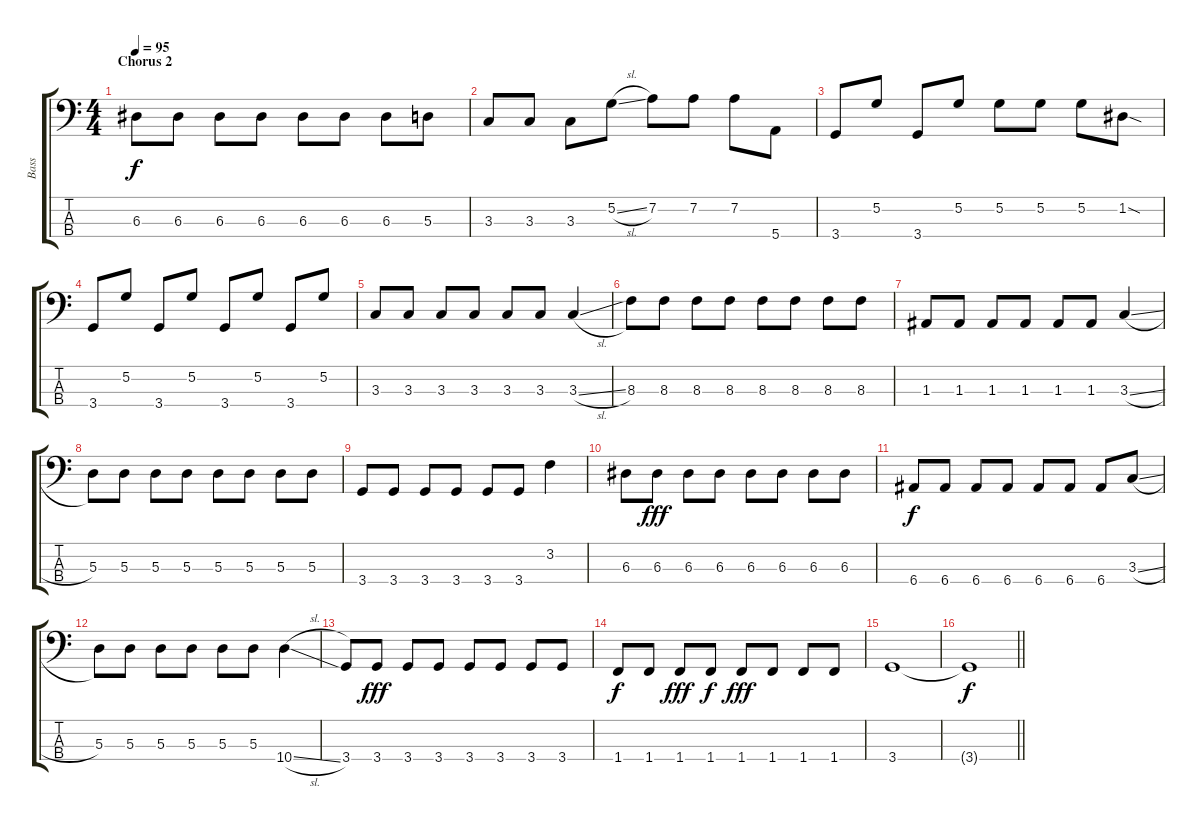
\track ("Bass" "Bass") {instrument electricbassfinger}
\staff {score tabs}
\tuning (G2 D2 A1 E1) {hide}
\ts (4 4)
\section ("" "Chorus 2")
\tempo 95
\clef f4
\ks c
6.3.8{dy f} 6.3.8 6.3.8 6.3.8 6.3.8 6.3.8 6.3.8 5.3.8 |
3.3.8 3.3.8 3.3.8 5.2{sl}.8 7.2.8 7.2.8 7.2.8 5.4.8 |
3.4.8 5.2.8 3.4.8 5.2.8 5.2.8 5.2.8 5.2.8 1.2{sod}.8 |
3.4.8 5.2.8 3.4.8 5.2.8 3.4.8 5.2.8 3.4.8 5.2.8 |
3.3.8 3.3.8 3.3.8 3.3.8 3.3.8 3.3.8 3.3{sl}.4 |
8.3.8 8.3.8 8.3.8 8.3.8 8.3.8 8.3.8 8.3.8 8.3.8 |
1.3.8 1.3.8 1.3.8 1.3.8 1.3.8 1.3.8 3.3{sl}.4 |
5.3.8 5.3.8 5.3.8 5.3.8 5.3.8 5.3.8 5.3.8 5.3.8 |
3.4.8 3.4.8 3.4.8 3.4.8 3.4.8 3.4.8 3.2.4 |
6.3.8 6.3.8{dy fff} 6.3.8 6.3.8 6.3.8 6.3.8 6.3.8 6.3.8 |
6.4.8{dy f} 6.4.8 6.4.8 6.4.8 6.4.8 6.4.8 6.4.8 3.3{sl}.8 |
5.3.8 5.3.8 5.3.8 5.3.8 5.3.8 5.3.8 10.4{sl}.4 |
3.4.8 3.4.8{dy fff} 3.4.8 3.4.8 3.4.8 3.4.8 3.4.8 3.4.8 |
1.4.8{dy f} 1.4.8 1.4.8{dy fff} 1.4.8{dy f} 1.4.8{dy fff} 1.4.8 1.4.8 1.4.8 |
3.4.1 |
\barLineRight lightlight
3.4{t}.1{dy f}
